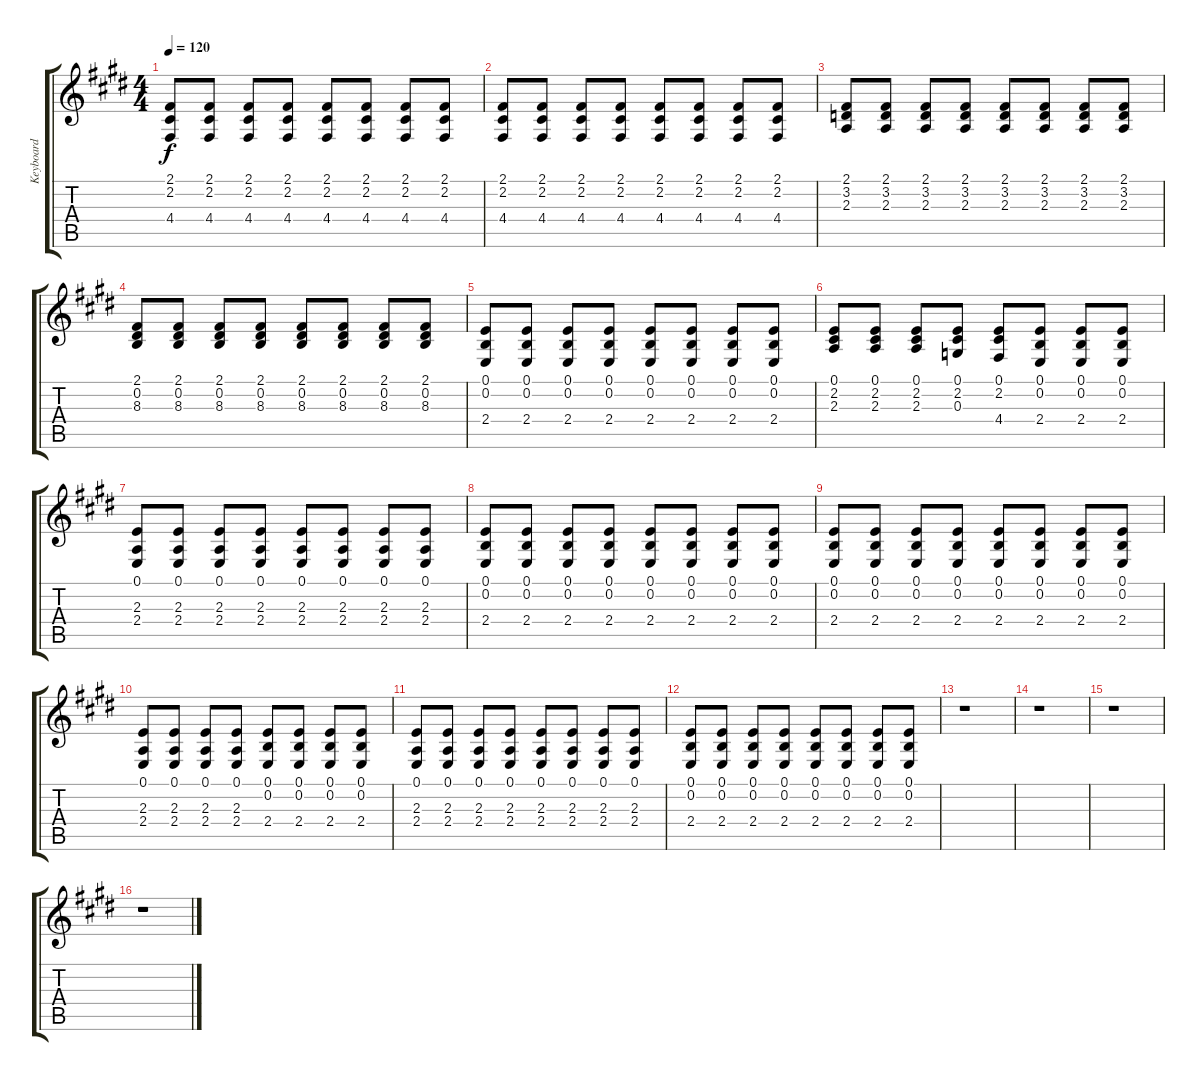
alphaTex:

\track ("Keyboard" "Keyboard") {instrument lead2sawtooth}
\staff {score tabs}
\tuning (E4 B3 G3 D3 A2 E2) {hide}
\ts (4 4)
\tempo 120
\clef g2
\ks e
(2.1 2.2 4.4).8{dy f} (2.1 2.2 4.4).8 (2.1 2.2 4.4).8 (2.1 2.2 4.4).8 (2.1 2.2 4.4).8 (2.1 2.2 4.4).8 (2.1 2.2 4.4).8 (2.1 2.2 4.4).8 |
(2.1 2.2 4.4).8 (2.1 2.2 4.4).8 (2.1 2.2 4.4).8 (2.1 2.2 4.4).8 (2.1 2.2 4.4).8 (2.1 2.2 4.4).8 (2.1 2.2 4.4).8 (2.1 2.2 4.4).8 |
(2.1 3.2 2.3).8 (2.1 3.2 2.3).8 (2.1 3.2 2.3).8 (2.1 3.2 2.3).8 (2.1 3.2 2.3).8 (2.1 3.2 2.3).8 (2.1 3.2 2.3).8 (2.1 3.2 2.3).8 |
(2.1 0.2 8.3).8 (2.1 0.2 8.3).8 (2.1 0.2 8.3).8 (2.1 0.2 8.3).8 (2.1 0.2 8.3).8 (2.1 0.2 8.3).8 (2.1 0.2 8.3).8 (2.1 0.2 8.3).8 |
(0.1 0.2 2.4).8 (0.1 0.2 2.4).8 (0.1 0.2 2.4).8 (0.1 0.2 2.4).8 (0.1 0.2 2.4).8 (0.1 0.2 2.4).8 (0.1 0.2 2.4).8 (0.1 0.2 2.4).8 |
(0.1 2.2 2.3).8 (0.1 2.2 2.3).8 (0.1 2.2 2.3).8 (0.1 2.2 0.3).8 (0.1 2.2 4.4).8 (0.1 0.2 2.4).8 (0.1 0.2 2.4).8 (0.1 0.2 2.4).8 |
(0.1 2.3 2.4).8 (0.1 2.3 2.4).8 (0.1 2.3 2.4).8 (0.1 2.3 2.4).8 (0.1 2.3 2.4).8 (0.1 2.3 2.4).8 (0.1 2.3 2.4).8 (0.1 2.3 2.4).8 |
(0.1 0.2 2.4).8 (0.1 0.2 2.4).8 (0.1 0.2 2.4).8 (0.1 0.2 2.4).8 (0.1 0.2 2.4).8 (0.1 0.2 2.4).8 (0.1 0.2 2.4).8 (0.1 0.2 2.4).8 |
(0.1 0.2 2.4).8 (0.1 0.2 2.4).8 (0.1 0.2 2.4).8 (0.1 0.2 2.4).8 (0.1 0.2 2.4).8 (0.1 0.2 2.4).8 (0.1 0.2 2.4).8 (0.1 0.2 2.4).8 |
(0.1 2.3 2.4).8 (0.1 2.3 2.4).8 (0.1 2.3 2.4).8 (0.1 2.3 2.4).8 (0.1 0.2 2.4).8 (0.1 0.2 2.4).8 (0.1 0.2 2.4).8 (0.1 0.2 2.4).8 |
(0.1 2.3 2.4).8 (0.1 2.3 2.4).8 (0.1 2.3 2.4).8 (0.1 2.3 2.4).8 (0.1 2.3 2.4).8 (0.1 2.3 2.4).8 (0.1 2.3 2.4).8 (0.1 2.3 2.4).8 |
(0.1 0.2 2.4).8 (0.1 0.2 2.4).8 (0.1 0.2 2.4).8 (0.1 0.2 2.4).8 (0.1 0.2 2.4).8 (0.1 0.2 2.4).8 (0.1 0.2 2.4).8 (0.1 0.2 2.4).8 |
r.1 |
r.1 |
r.1 |
r.1
